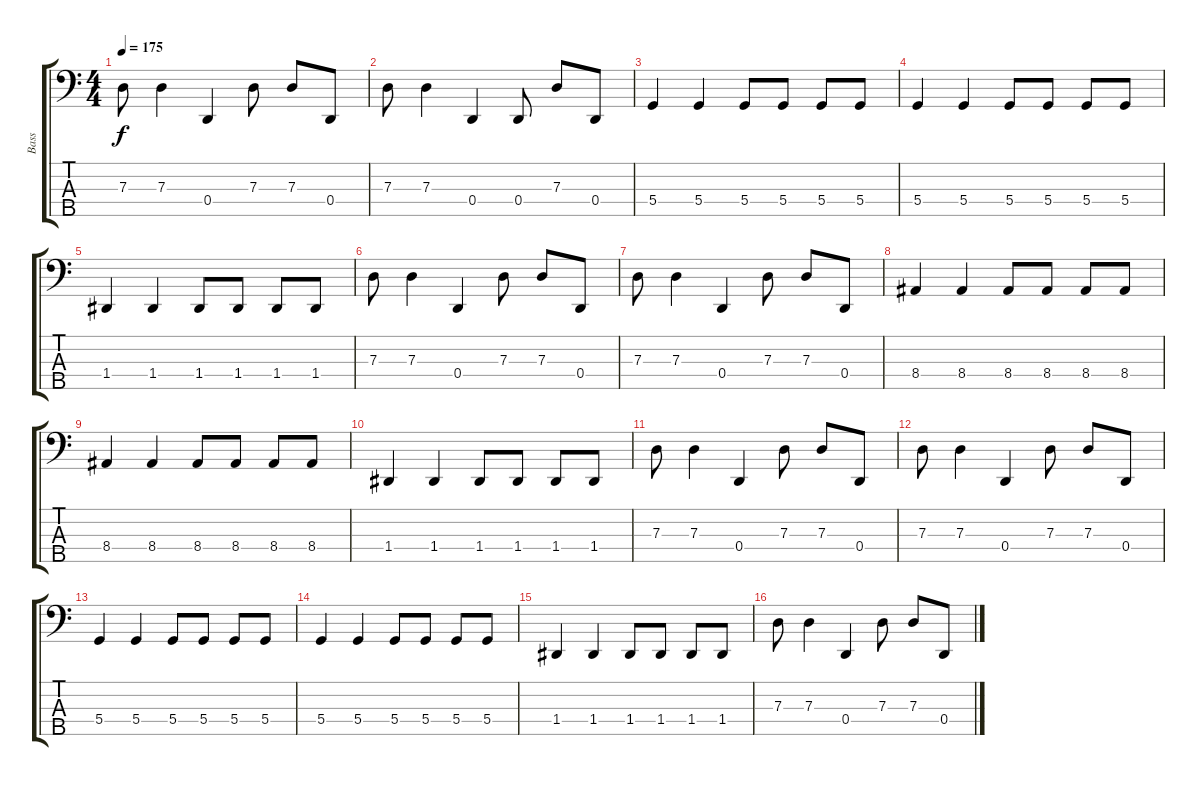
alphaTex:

\track ("Bass" "Bass") {instrument electricbassfinger}
\staff {score tabs}
\tuning (F2 C2 G1 D1 A0) {hide}
\ts (4 4)
\tempo 175
\clef f4
\ks c
7.3.8{dy f} 7.3.4 0.4.4 7.3.8 7.3.8 0.4.8 |
7.3.8 7.3.4 0.4.4 0.4.8 7.3.8 0.4.8 |
5.4.4 5.4.4 5.4.8 5.4.8 5.4.8 5.4.8 |
5.4.4 5.4.4 5.4.8 5.4.8 5.4.8 5.4.8 |
1.4.4 1.4.4 1.4.8 1.4.8 1.4.8 1.4.8 |
7.3.8 7.3.4 0.4.4 7.3.8 7.3.8 0.4.8 |
7.3.8 7.3.4 0.4.4 7.3.8 7.3.8 0.4.8 |
8.4.4 8.4.4 8.4.8 8.4.8 8.4.8 8.4.8 |
8.4.4 8.4.4 8.4.8 8.4.8 8.4.8 8.4.8 |
1.4.4 1.4.4 1.4.8 1.4.8 1.4.8 1.4.8 |
7.3.8 7.3.4 0.4.4 7.3.8 7.3.8 0.4.8 |
7.3.8 7.3.4 0.4.4 7.3.8 7.3.8 0.4.8 |
5.4.4 5.4.4 5.4.8 5.4.8 5.4.8 5.4.8 |
5.4.4 5.4.4 5.4.8 5.4.8 5.4.8 5.4.8 |
1.4.4 1.4.4 1.4.8 1.4.8 1.4.8 1.4.8 |
7.3.8 7.3.4 0.4.4 7.3.8 7.3.8 0.4.8
